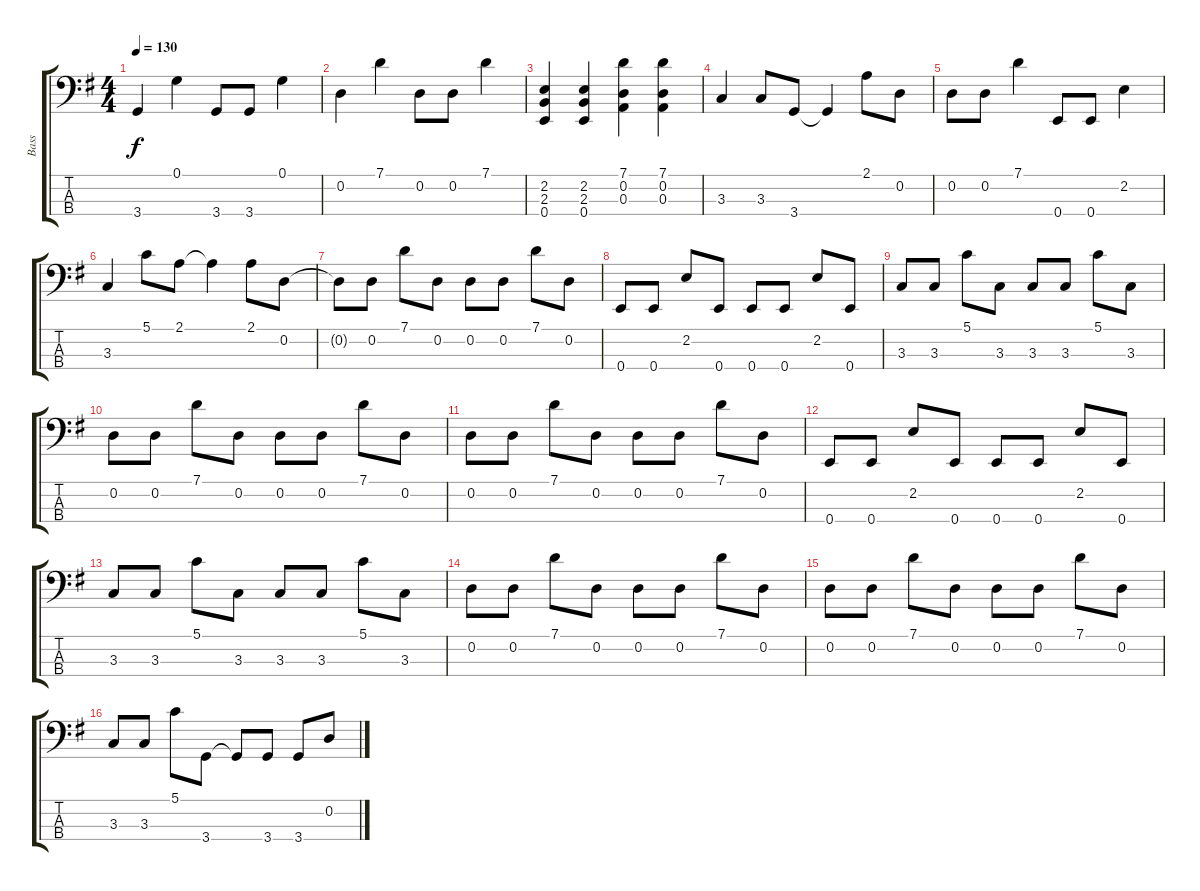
\track ("Bass" "Bass") {instrument electricbassfinger}
\staff {score tabs}
\tuning (G2 D2 A1 E1) {hide}
\ts (4 4)
\tempo 130
\clef f4
\ks g
3.4.4{dy f} 0.1.4 3.4.8 3.4.8 0.1.4 |
0.2.4 7.1.4 0.2.8 0.2.8 7.1.4 |
(2.2 2.3 0.4).4 (2.2 2.3 0.4).4 (7.1 0.2 0.3).4 (7.1 0.2 0.3).4 |
3.3.4 3.3.8 3.4.8 3.4{t}.4 2.1.8 0.2.8 |
0.2.8 0.2.8 7.1.4 0.4.8 0.4.8 2.2.4 |
3.3.4 5.1.8 2.1.8 2.1{t}.4 2.1.8 0.2.8 |
0.2{t}.8 0.2.8 7.1.8 0.2.8 0.2.8 0.2.8 7.1.8 0.2.8 |
0.4.8 0.4.8 2.2.8 0.4.8 0.4.8 0.4.8 2.2.8 0.4.8 |
3.3.8 3.3.8 5.1.8 3.3.8 3.3.8 3.3.8 5.1.8 3.3.8 |
0.2.8 0.2.8 7.1.8 0.2.8 0.2.8 0.2.8 7.1.8 0.2.8 |
0.2.8 0.2.8 7.1.8 0.2.8 0.2.8 0.2.8 7.1.8 0.2.8 |
0.4.8 0.4.8 2.2.8 0.4.8 0.4.8 0.4.8 2.2.8 0.4.8 |
3.3.8 3.3.8 5.1.8 3.3.8 3.3.8 3.3.8 5.1.8 3.3.8 |
0.2.8 0.2.8 7.1.8 0.2.8 0.2.8 0.2.8 7.1.8 0.2.8 |
0.2.8 0.2.8 7.1.8 0.2.8 0.2.8 0.2.8 7.1.8 0.2.8 |
3.3.8 3.3.8 5.1.8 3.4.8 3.4{t}.8 3.4.8 3.4.8 0.2.8
